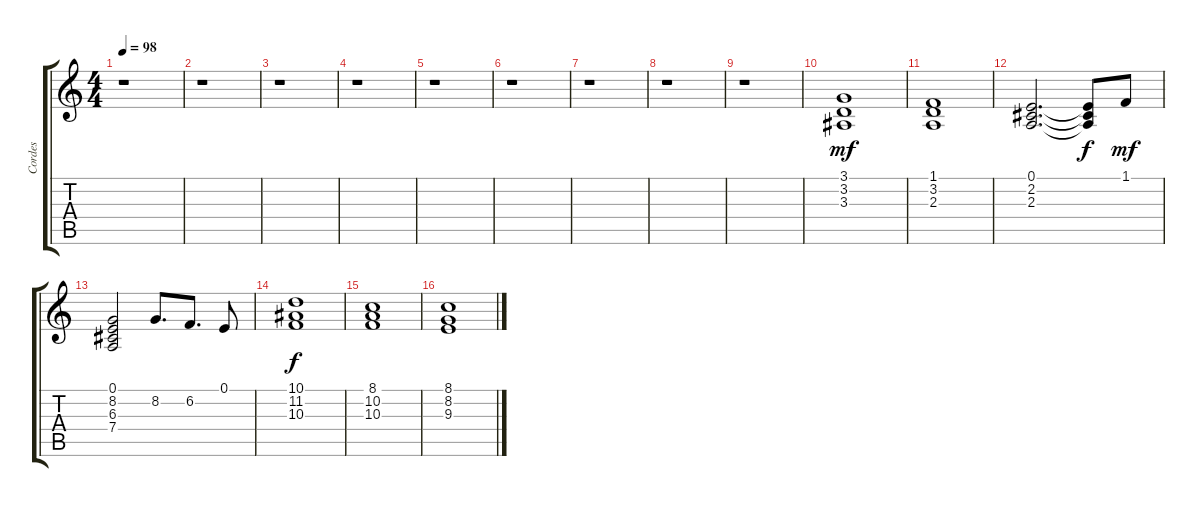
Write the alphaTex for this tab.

\track ("Cordes" "Cordes") {instrument stringensemble2}
\staff {score tabs}
\tuning (E4 B3 G3 D3 A2 E2) {hide}
\ts (4 4)
\tempo 98
\clef g2
\ks c
r.1{dy f} |
r.1 |
r.1 |
r.1 |
r.1 |
r.1 |
r.1 |
r.1 |
r.1 |
(3.1 3.2 3.3).1{dy mf volume 1} |
(1.1 3.2 2.3).1{volume 9} |
(0.1 2.2 2.3).2{d volume 11} (0.1{t} 2.2{t} 2.3{t}).8{dy f} 1.1.8{dy mf volume 12} |
(0.1 8.2 6.3 7.4).2{volume 12} 8.2.8{d} 6.2.8{d volume 13} 0.1.8{volume 13} |
(10.1 11.2 10.3).1{dy f volume 14} |
(8.1 10.2 10.3).1{volume 14} |
(8.1 8.2 9.3).1
